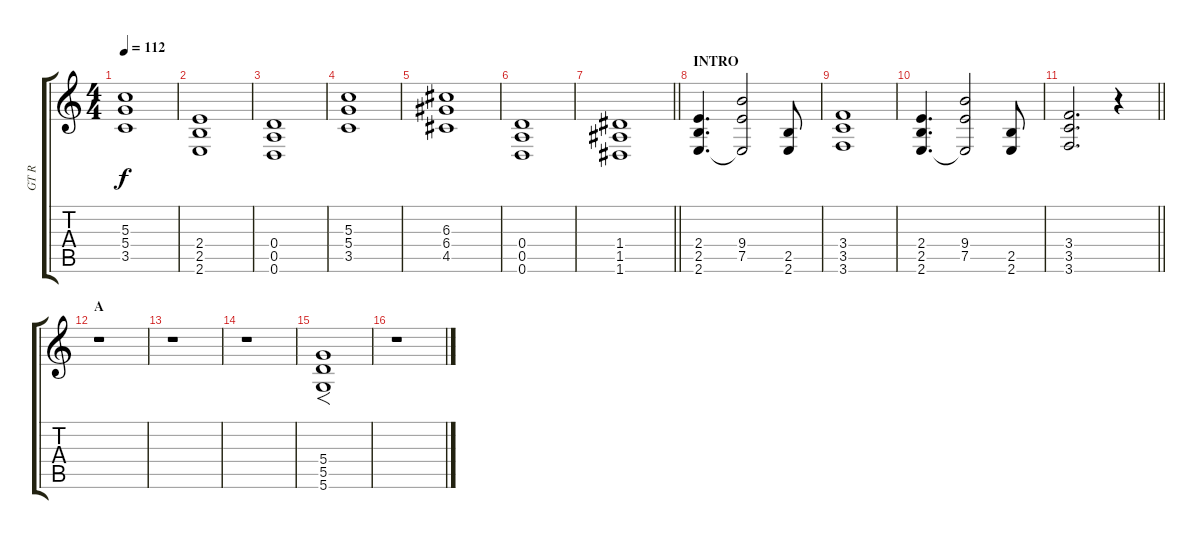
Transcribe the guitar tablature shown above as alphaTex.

\track ("GT R" "GT R") {instrument distortionguitar}
\staff {score tabs}
\tuning (E4 B3 G3 D3 A2 D2) {hide}
\ts (4 4)
\tempo 112
\clef g2
\ks c
(5.3{t} 5.4{t} 3.5{t}).1{dy f} |
(2.4 2.5 2.6).1 |
(0.4 0.5 0.6).1 |
(5.3 5.4 3.5).1 |
(6.3 6.4 4.5).1 |
(0.4 0.5 0.6).1 |
\barLineRight lightlight
(1.4 1.5 1.6).1 |
\section ("" "INTRO")
(2.4 2.5 2.6).4{d} (9.4 7.5 2.6{t}).2 (2.5 2.6).8 |
(3.4 3.5 3.6).1 |
(2.4 2.5 2.6).4{d} (9.4 7.5 2.6{t}).2 (2.5 2.6).8 |
\barLineRight lightlight
(3.4 3.5 3.6).2{d} r.4 |
\section ("" "A")
r.1 |
r.1 |
r.1 |
(5.4 5.5 5.6).1{f} |
r.1
